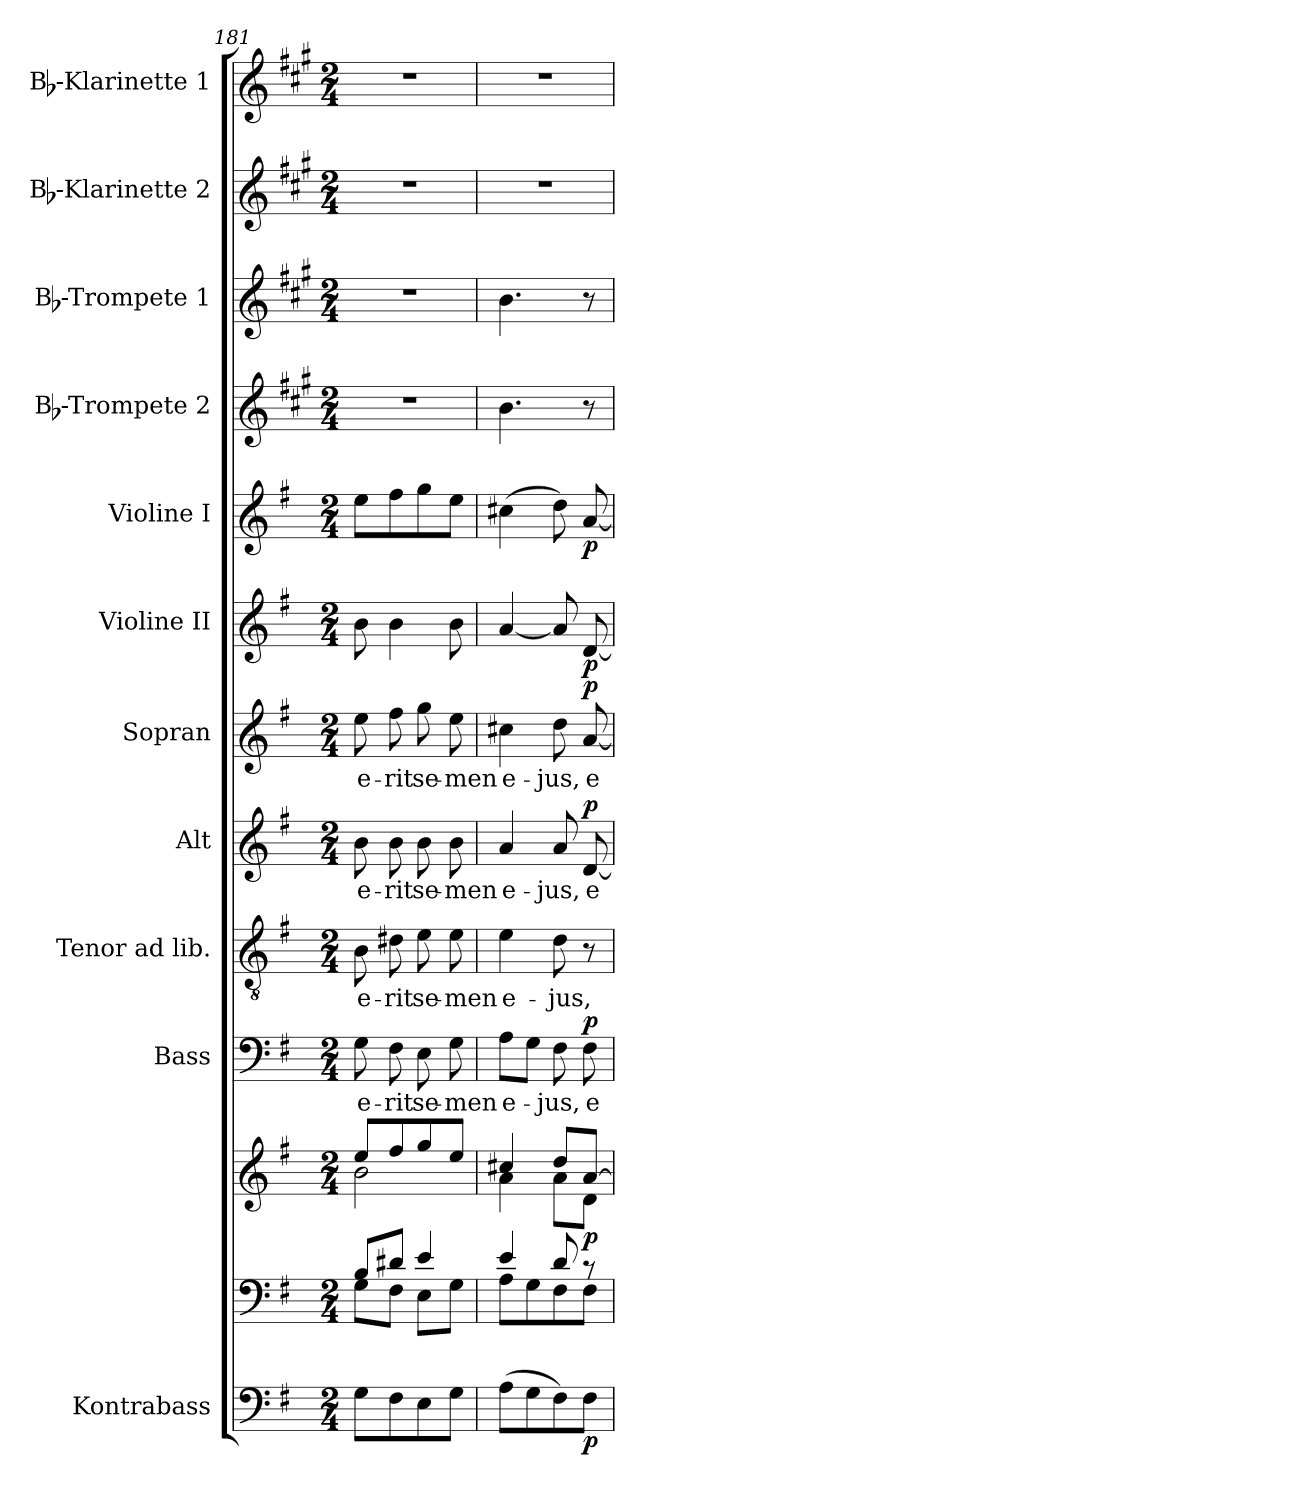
**kern	**dynam	**kern	**kern	**dynam	**kern	**text	**dynam	**kern	**text	**kern	**text	**dynam	**kern	**text	**dynam	**kern	**dynam	**kern	**dynam	**kern	**kern	**kern	**kern
*part12	*part12	*part11	*part11	*part11	*part10	*part10	*part10	*part9	*part9	*part8	*part8	*part8	*part7	*part7	*part7	*part6	*part6	*part5	*part5	*part4	*part3	*part2	*part1
*staff13	*staff13	*staff12	*staff11	*staff11/12	*staff10	*staff10	*staff10	*staff9	*staff9	*staff8	*staff8	*staff8	*staff7	*staff7	*staff7	*staff6	*staff6	*staff5	*staff5	*staff4	*staff3	*staff2	*staff1
*I"Kontrabass	*	*	*	*	*I"Bass	*	*	*I"Tenor ad lib.	*	*I"Alt	*	*	*I"Sopran	*	*	*I"Violine II	*	*I"Violine I	*	*I"Bb-Trompete 2	*I"Bb-Trompete 1	*I"Bb-Klarinette 2	*I"Bb-Klarinette 1
*I'Kb.	*	*	*	*	*I'B.	*	*	*I'T.	*	*I'A.	*	*	*I'S.	*	*	*I'Vl. II	*	*I'Vl. I	*	*I'Bb Trp. 2	*I'Bb Trp. 1	*I'Bb Kl. 2	*I'Bb Kl. 1
*clefF4	*	*clefF4	*clefG2	*	*clefF4	*	*	*clefGv2	*	*clefG2	*	*	*clefG2	*	*	*clefG2	*	*clefG2	*	*clefG2	*clefG2	*clefG2	*clefG2
*ITrd7c12	*	*	*	*	*	*	*	*	*	*	*	*	*	*	*	*	*	*	*	*ITrd1c2	*ITrd1c2	*ITrd1c2	*ITrd1c2
*k[f#]	*	*k[f#]	*k[f#]	*	*k[f#]	*	*	*k[f#]	*	*k[f#]	*	*	*k[f#]	*	*	*k[f#]	*	*k[f#]	*	*k[f#]	*k[f#]	*k[f#]	*k[f#]
*G:	*	*G:	*G:	*	*G:	*	*	*G:	*	*G:	*	*	*G:	*	*	*G:	*	*G:	*	*G:	*G:	*G:	*G:
*M2/4	*	*M2/4	*M2/4	*	*M2/4	*	*	*M2/4	*	*M2/4	*	*	*M2/4	*	*	*M2/4	*	*M2/4	*	*M2/4	*M2/4	*M2/4	*M2/4
=181	=181	=181	=181	=181	=181	=181	=181	=181	=181	=181	=181	=181	=181	=181	=181	=181	=181	=181	=181	=181	=181	=181	=181
*	*	*^	*^	*	*	*	*	*	*	*	*	*	*	*	*	*	*	*	*	*	*	*	*
!	!	!	!	!	!	!	!	!LO:LY:b	!	!	!LO:LY:b	!	!LO:LY:b	!	!	!LO:LY:b	!	!	!	!	!	!	!	!	!
8GG\L	.	8B/L	8G\L	8ee/L	2b\	.	8G\	e-	.	8B\	e-	8b\	e-	.	8ee\	e-	.	8b\	.	8ee\L	.	2r	2r	2r	2r
!	!	!	!	!	!	!	!	!LO:LY:b	!	!	!LO:LY:b	!	!LO:LY:b	!	!	!LO:LY:b	!	!	!	!	!	!	!	!	!
8FF#\	.	8d#X/J	8F#\J	8ff#/	.	.	8F#\	-rit	.	8d#X\	-rit	8b\	-rit	.	8ff#\	-rit	.	4b\	.	8ff#\	.	.	.	.	.
!	!	!	!	!	!	!	!	!LO:LY:b	!	!	!LO:LY:b	!	!LO:LY:b	!	!	!LO:LY:b	!	!	!	!	!	!	!	!	!
8EE\	.	4e/	8E\L	8gg/	.	.	8E\	se-	.	8e\	se-	8b\	se-	.	8gg\	se-	.	.	.	8gg\	.	.	.	.	.
!	!	!	!	!	!	!	!	!LO:LY:b	!	!	!LO:LY:b	!	!LO:LY:b	!	!	!LO:LY:b	!	!	!	!	!	!	!	!	!
8GG\J	.	.	8G\J	8ee/J	.	.	8G\	-men	.	8e\	-men	8b\	-men	.	8ee\	-men	.	8b\	.	8ee\J	.	.	.	.	.
!!LO:PB:g=z
=182	=182	=182	=182	=182	=182	=182	=182	=182	=182	=182	=182	=182	=182	=182	=182	=182	=182	=182	=182	=182	=182	=182	=182	=182	=182
!	!	!	!	!	!	!	!	!LO:LY:b	!	!	!LO:LY:b	!	!LO:LY:b	!	!	!LO:LY:b	!	!	!	!	!	!	!	!	!
(>8AA\L	.	4e/	8A\L	4cc#X/	4a\	.	8A\L	e-	.	4e\	e-	4a/	e-	.	4cc#X\	e-	.	[4a/	.	(>4cc#X\	.	4.a\	4.a\	2r	2r
8GG\	.	.	8G\	.	.	.	8G\J	.	.	.	.	.	.	.	.	.	.	.	.	.	.	.	.	.	.
!	!	!	!	!	!	!	!	!LO:LY:b	!	!	!LO:LY:b	!	!LO:LY:b	!	!	!LO:LY:b	!	!	!	!	!	!	!	!	!
8FF#\)	.	8d/	8F#\	8dd/L	8a\L	.	8F#\	-jus,	.	8d\	-jus,	8a/	-jus,	.	8dd\	-jus,	.	8a/]	.	8dd\)	.	.	.	.	.
!	!LO:DY:b	!	!	!	!	!LO:DY:b	!	!LO:LY:b	!LO:DY:a	!	!	!	!LO:LY:b	!LO:DY:a	!	!LO:LY:b	!LO:DY:a	!	!LO:DY:b	!	!LO:DY:b	!	!	!	!
8FF#\J	p	8rc	8F#\J	[>8a/J	8d\J	p	8F#\	e-	p	8r	.	[8d/	e-	p	[8a/	e-	p	[8d/	p	[8a/	p	8r	8r	.	.
*	*	*v	*v	*	*	*	*	*	*	*	*	*	*	*	*	*	*	*	*	*	*	*	*	*	*
*	*	*	*v	*v	*	*	*	*	*	*	*	*	*	*	*	*	*	*	*	*	*	*	*	*
=	=	=	=	=	=	=	=	=	=	=	=	=	=	=	=	=	=	=	=	=	=	=	=
*-	*-	*-	*-	*-	*-	*-	*-	*-	*-	*-	*-	*-	*-	*-	*-	*-	*-	*-	*-	*-	*-	*-	*-
